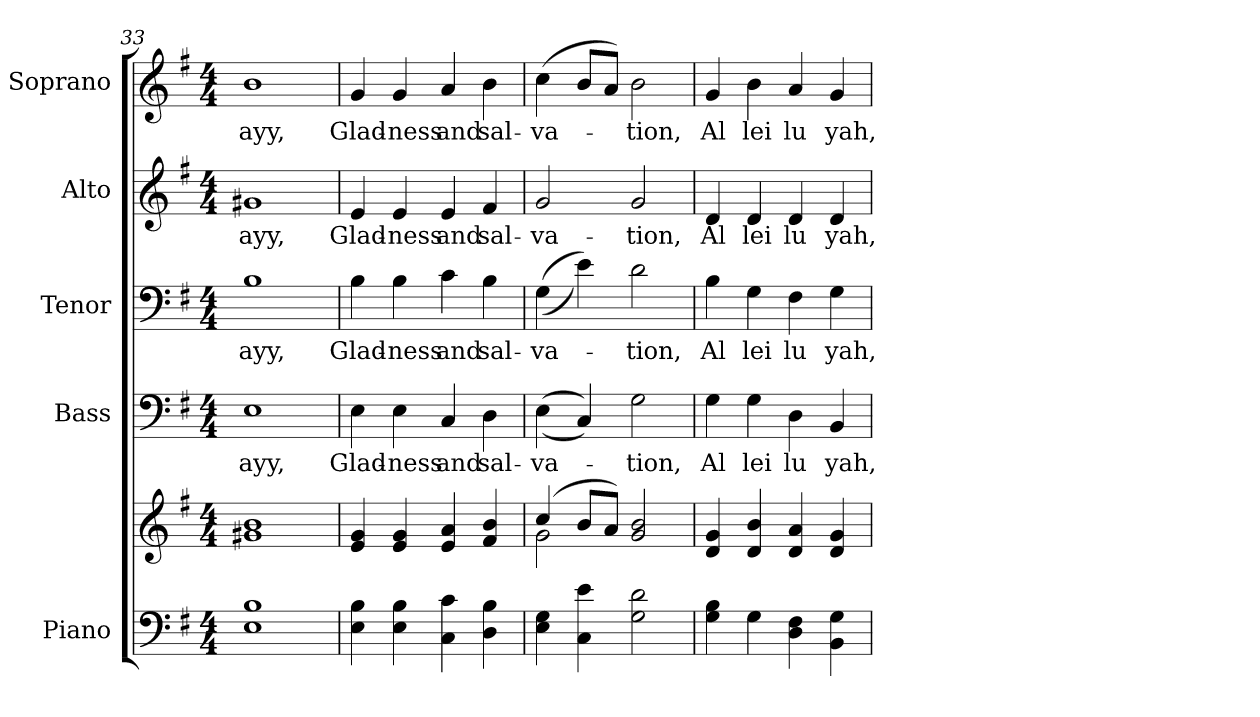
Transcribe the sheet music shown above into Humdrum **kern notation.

**kern	**kern	**kern	**text	**kern	**text	**kern	**text	**kern	**text
*part5	*part5	*part4	*part4	*part3	*part3	*part2	*part2	*part1	*part1
*staff6	*staff5	*staff4	*staff4	*staff3	*staff3	*staff2	*staff2	*staff1	*staff1
*I"Piano	*	*I"Bass	*	*I"Tenor	*	*I"Alto	*	*I"Soprano	*
*I'Pno.	*	*I'B.	*	*I'T.	*	*I'A.	*	*I'S.	*
*clefF4	*clefG2	*clefF4	*	*clefF4	*	*clefG2	*	*clefG2	*
*k[f#]	*k[f#]	*k[f#]	*	*k[f#]	*	*k[f#]	*	*k[f#]	*
*G:	*G:	*G:	*	*G:	*	*G:	*	*G:	*
*M4/4	*M4/4	*M4/4	*	*M4/4	*	*M4/4	*	*M4/4	*
=33	=33	=33	=33	=33	=33	=33	=33	=33	=33
!	!	!	!LO:LY:b:color=#000000	!	!	!	!	!	!
!	!	!	!	!	!LO:LY:b:color=#000000	!	!	!	!
!	!	!	!	!	!	!	!LO:LY:b:color=#000000	!	!
!	!	!	!	!	!	!	!	!	!LO:LY:b:color=#000000
1Ei 1Bi	1g#Xi 1bi	1Ei	ayy,	1Bi	ayy,	1g#Xi	ayy,	1bi	ayy,
!!LO:PB:g=z
=34	=34	=34	=34	=34	=34	=34	=34	=34	=34
*	*^	*	*	*	*	*	*	*	*
!	!	!	!	!LO:LY:b:color=#000000	!	!	!	!	!	!
!	!	!	!	!	!	!LO:LY:b:color=#000000	!	!	!	!
!	!	!	!	!	!	!	!	!LO:LY:b:color=#000000	!	!
!	!	!	!	!	!	!	!	!	!	!LO:LY:b:color=#000000
4Ei\ 4Bi	4ei/ 4gi	2ryy	4Ei\	Glad-	4Bi\	Glad-	4ei/	Glad-	4gi/	Glad-
!	!	!	!	!LO:LY:b:color=#000000	!	!	!	!	!	!
!	!	!	!	!	!	!LO:LY:b:color=#000000	!	!	!	!
!	!	!	!	!	!	!	!	!LO:LY:b:color=#000000	!	!
!	!	!	!	!	!	!	!	!	!	!LO:LY:b:color=#000000
4Ei\ 4Bi	4ei/ 4gi	.	4Ei\	-ness	4Bi\	-ness	4ei/	-ness	4gi/	-ness
!	!	!	!	!LO:LY:b:color=#000000	!	!	!	!	!	!
!	!	!	!	!	!	!LO:LY:b:color=#000000	!	!	!	!
!	!	!	!	!	!	!	!	!LO:LY:b:color=#000000	!	!
!	!	!	!	!	!	!	!	!	!	!LO:LY:b:color=#000000
4Ci\ 4ci	4ei/ 4ai	2ryy	4Ci/	and	4ci\	and	4ei/	and	4ai/	and
!	!	!	!	!LO:LY:b:color=#000000	!	!	!	!	!	!
!	!	!	!	!	!	!LO:LY:b:color=#000000	!	!	!	!
!	!	!	!	!	!	!	!	!LO:LY:b:color=#000000	!	!
!	!	!	!	!	!	!	!	!	!	!LO:LY:b:color=#000000
4Di\ 4Bi	4f#i/ 4bi	.	4Di\	sal-	4Bi\	sal-	4f#i/	sal-	4bi\	sal-
=35	=35	=35	=35	=35	=35	=35	=35	=35	=35	=35
!	!	!	!	!LO:LY:b:color=#000000	!	!	!	!	!	!
!	!	!	!	!	!	!LO:LY:b:color=#000000	!	!	!	!
!	!	!	!	!	!	!	!	!LO:LY:b:color=#000000	!	!
!	!	!	!	!	!	!	!	!	!	!LO:LY:b:color=#000000
4Ei\ 4Gi	(4cci/	2gi\	((4Ei\	-va-	((4Gi\	-va-	2gi/	-va-	(4cci\	-va-
4Ci\ 4ei	8bi/L	.	4Ci/))	.	4ei\))	.	.	.	8bi/L	.
.	8ai/J)	.	.	.	.	.	.	.	8ai/J)	.
!	!	!	!	!LO:LY:b:color=#000000	!	!	!	!	!	!
!	!	!	!	!	!	!LO:LY:b:color=#000000	!	!	!	!
!	!	!	!	!	!	!	!	!LO:LY:b:color=#000000	!	!
!	!	!	!	!	!	!	!	!	!	!LO:LY:b:color=#000000
2Gi\ 2di	2gi/ 2bi	2ryy	2Gi\	-tion,	2di\	-tion,	2gi/	-tion,	2bi\	-tion,
*	*v	*v	*	*	*	*	*	*	*	*
=36	=36	=36	=36	=36	=36	=36	=36	=36	=36
*	*^	*	*	*	*	*	*	*	*
!	!	!	!	!LO:LY:b:color=#000000	!	!	!	!	!	!
*	*v	*v	*	*	*	*	*	*	*	*
*	*^	*	*	*	*	*	*	*	*
!	!	!	!	!	!	!LO:LY:b:color=#000000	!	!	!	!
*	*v	*v	*	*	*	*	*	*	*	*
*	*^	*	*	*	*	*	*	*	*
!	!	!	!	!	!	!	!	!LO:LY:b:color=#000000	!	!
*	*v	*v	*	*	*	*	*	*	*	*
*	*^	*	*	*	*	*	*	*	*
!	!	!	!	!	!	!	!	!	!	!LO:LY:b:color=#000000
*	*v	*v	*	*	*	*	*	*	*	*
4Gi\ 4Bi	4di/ 4gi	4Gi\	Al	4Bi\	Al	4di/	Al	4gi/	Al
!	!	!	!LO:LY:b:color=#000000	!	!	!	!	!	!
!	!	!	!	!	!LO:LY:b:color=#000000	!	!	!	!
!	!	!	!	!	!	!	!LO:LY:b:color=#000000	!	!
!	!	!	!	!	!	!	!	!	!LO:LY:b:color=#000000
4Gi\	4di/ 4bi	4Gi\	lei	4Gi\	lei	4di/	lei	4bi\	lei
!	!	!	!LO:LY:b:color=#000000	!	!	!	!	!	!
!	!	!	!	!	!LO:LY:b:color=#000000	!	!	!	!
!	!	!	!	!	!	!	!LO:LY:b:color=#000000	!	!
!	!	!	!	!	!	!	!	!	!LO:LY:b:color=#000000
4Di\ 4F#i	4di/ 4ai	4Di\	lu	4F#i\	lu	4di/	lu	4ai/	lu
!	!	!	!LO:LY:b:color=#000000	!	!	!	!	!	!
!	!	!	!	!	!LO:LY:b:color=#000000	!	!	!	!
!	!	!	!	!	!	!	!LO:LY:b:color=#000000	!	!
!	!	!	!	!	!	!	!	!	!LO:LY:b:color=#000000
4BBi\ 4Gi	4di/ 4gi	4BBi/	yah,	4Gi\	yah,	4di/	yah,	4gi/	yah,
=	=	=	=	=	=	=	=	=	=
*-	*-	*-	*-	*-	*-	*-	*-	*-	*-
